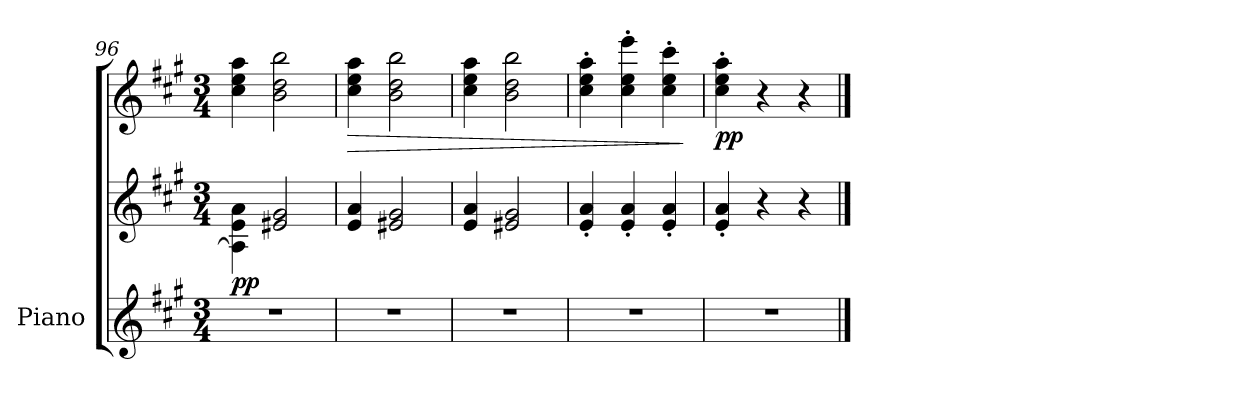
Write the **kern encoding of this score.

**kern	**kern	**kern	**dynam
*part1	*part1	*part1	*part1
*staff3	*staff2	*staff1	*staff1/2/3
*I"Piano	*	*	*
*I'Pno.	*	*	*
*clefG2	*clefG2	*clefG2	*
*k[f#c#g#]	*k[f#c#g#]	*k[f#c#g#]	*
*M3/4	*M3/4	*M3/4	*
=96	=96	=96	=96
!	!	!	!LO:DY:b=2
2.r	4A\] 4e\ 4a\	4cc#\ 4ee\ 4aa\	pp
.	2e#X/ 2g#/	2b\ 2dd\ 2bb\	.
=97	=97	=97	=97
!	!	!	!LO:HP:b
2.r	4e/ 4a/	4cc#\ 4ee\ 4aa\	>
.	2e#X/ 2g#/	2b\ 2dd\ 2bb\	.
=98	=98	=98	=98
2.r	4e/ 4a/	4cc#\ 4ee\ 4aa\	.
.	2e#X/ 2g#/	2b\ 2dd\ 2bb\	.
=99	=99	=99	=99
2.r	4e/' 4a/'	4cc#\' 4ee\' 4aa\'	.
.	4e/' 4a/'	4cc#\' 4ee\' 4eee\'	.
.	4e/' 4a/'	4cc#\' 4ee\' 4ccc#\'	.
.	.	.	]
=100	=100	=100	=100
!	!	!	!LO:DY:b
2.r	4e/' 4a/'	4cc#\' 4ee\' 4aa\'	pp
.	4r	4r	.
.	4r	4r	.
==	==	==	==
*-	*-	*-	*-
